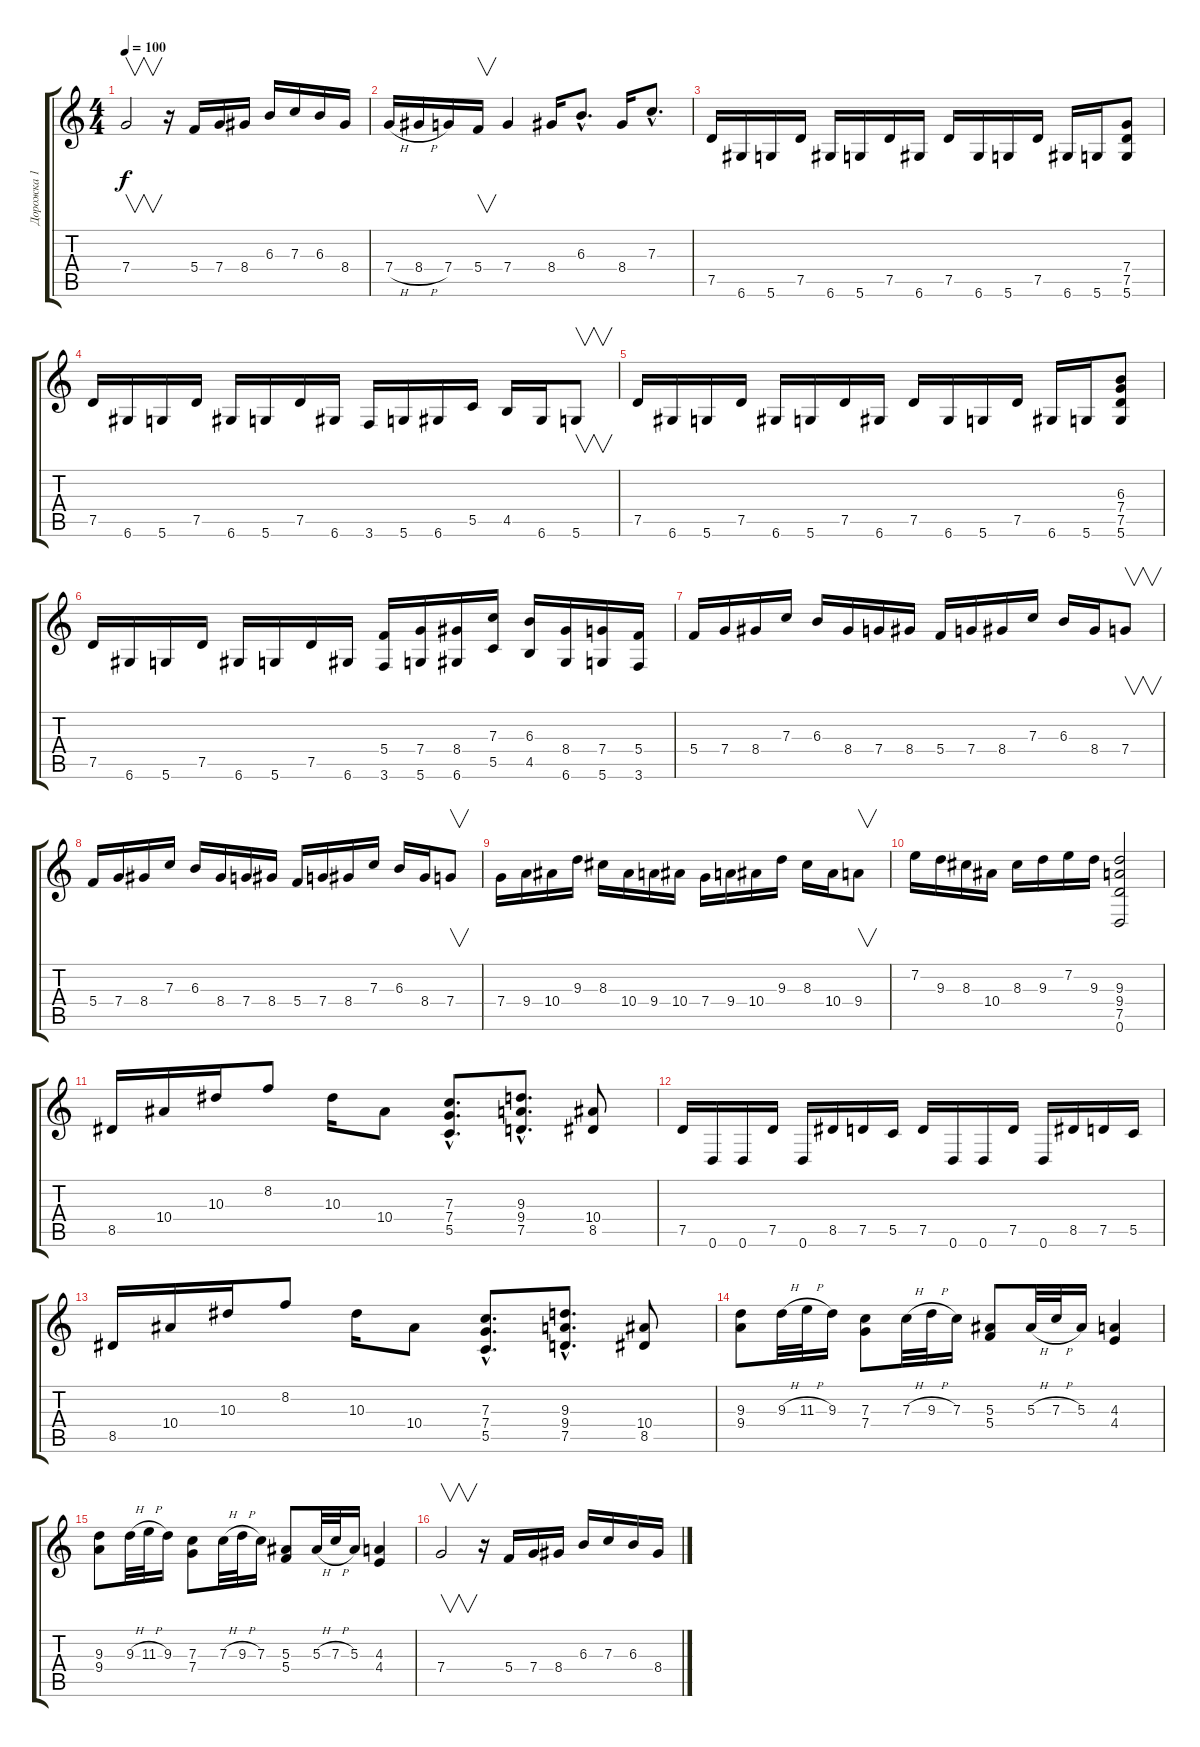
\track ("Дорожка 1" "Дорожка 1") {instrument distortionguitar}
\staff {score tabs}
\tuning (D4 A3 F3 C3 G2 D2) {hide}
\ts (4 4)
\tempo 100
\clef g2
\ks c
7.4.2{v dy f} r.16 5.4.16 7.4.16 8.4.16 6.3.16 7.3.16 6.3.16 8.4.16 |
7.4{h}.16 8.4{h}.16 7.4.16 5.4.16{v} 7.4.4 8.4.16 6.3{hac}.8{d} 8.4.16 7.3{hac}.8{d} |
7.5.16 6.6.16 5.6.16 7.5.16 6.6.16 5.6.16 7.5.16 6.6.16 7.5.16 6.6.16 5.6.16 7.5.16 6.6.16 5.6.16 (7.4 7.5 5.6).8 |
7.5.16 6.6.16 5.6.16 7.5.16 6.6.16 5.6.16 7.5.16 6.6.16 3.6.16 5.6.16 6.6.16 5.5.16 4.5.16 6.6.16 5.6.8{v} |
7.5.16 6.6.16 5.6.16 7.5.16 6.6.16 5.6.16 7.5.16 6.6.16 7.5.16 6.6.16 5.6.16 7.5.16 6.6.16 5.6.16 (6.3 7.4 7.5 5.6).8 |
7.5.16 6.6.16 5.6.16 7.5.16 6.6.16 5.6.16 7.5.16 6.6.16 (5.4 3.6).16 (7.4 5.6).16 (8.4 6.6).16 (7.3 5.5).16 (6.3 4.5).16 (8.4 6.6).16 (7.4 5.6).16 (5.4 3.6).16 |
5.4.16 7.4.16 8.4.16 7.3.16 6.3.16 8.4.16 7.4.16 8.4.16 5.4.16 7.4.16 8.4.16 7.3.16 6.3.16 8.4.16 7.4.8{v} |
5.4.16 7.4.16 8.4.16 7.3.16 6.3.16 8.4.16 7.4.16 8.4.16 5.4.16 7.4.16 8.4.16 7.3.16 6.3.16 8.4.16 7.4.8{v} |
7.4.16 9.4.16 10.4.16 9.3.16 8.3.16 10.4.16 9.4.16 10.4.16 7.4.16 9.4.16 10.4.16 9.3.16 8.3.16 10.4.16 9.4.8{v} |
7.2.16 9.3.16 8.3.16 10.4.16 8.3.16 9.3.16 7.2.16 9.3.16 (9.3 9.4 7.5 0.6).2 |
8.5.16 10.4.16 10.3.16 8.2.8 10.3.16 10.4.8 (7.3{hac} 7.4{hac} 5.5{hac}).8{d} (9.3{hac} 9.4{hac} 7.5{hac}).8{d} (10.4 8.5).8 |
7.5.16 0.6.16 0.6.16 7.5.16 0.6.16 8.5.16 7.5.16 5.5.16 7.5.16 0.6.16 0.6.16 7.5.16 0.6.16 8.5.16 7.5.16 5.5.16 |
8.5.16 10.4.16 10.3.16 8.2.8 10.3.16 10.4.8 (7.3{hac} 7.4{hac} 5.5{hac}).8{d} (9.3{hac} 9.4{hac} 7.5{hac}).8{d} (10.4 8.5).8 |
(9.3 9.4).8 9.3{h}.32 11.3{h}.32 9.3.16 (7.3 7.4).8 7.3{h}.32 9.3{h}.32 7.3.16 (5.3 5.4).8 5.3{h}.32 7.3{h}.32 5.3.16 (4.3 4.4).4 |
(9.3 9.4).8 9.3{h}.32 11.3{h}.32 9.3.16 (7.3 7.4).8 7.3{h}.32 9.3{h}.32 7.3.16 (5.3 5.4).8 5.3{h}.32 7.3{h}.32 5.3.16 (4.3 4.4).4 |
7.4.2{v} r.16 5.4.16 7.4.16 8.4.16 6.3.16 7.3.16 6.3.16 8.4.16
